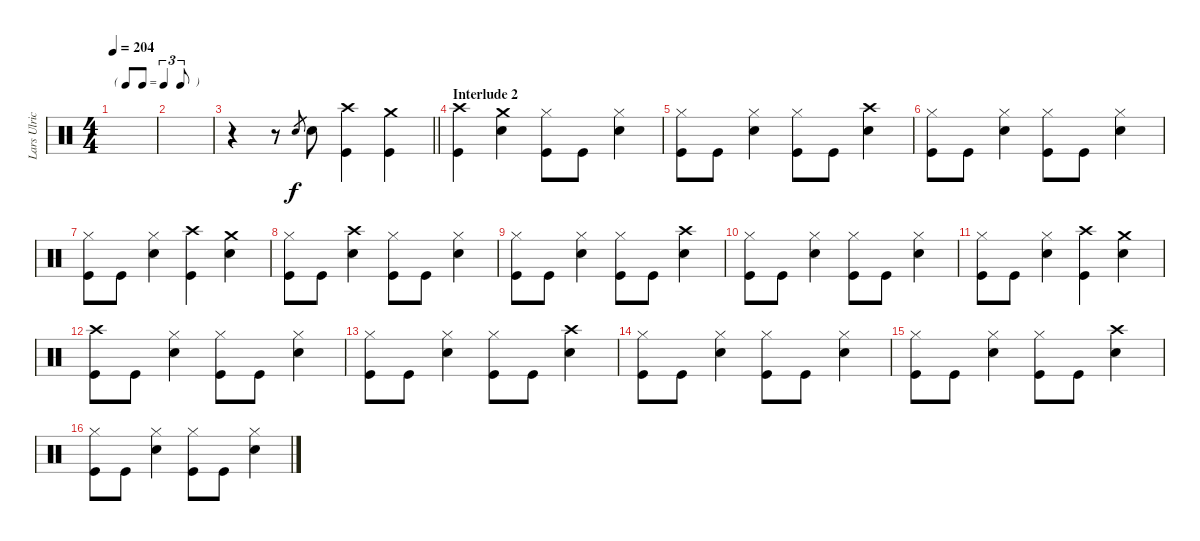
\track ("Lars Ulrich" "Lars Ulric") {instrument percussion}
\staff {score}
\articulation defaults
\ts (4 4)
\tf triplet8th
\tempo 204
\clef neutral
\ks c
|
|
\barLineRight lightlight
r.4 r.8 "Snare (hit) 2".8{gr} "Snare (hit) 2".8 ("Crash high (hit)" "Kick (hit)").4 ("Crash medium (hit)" "Kick (hit)").4 |
\section ("" "Interlude 2")
("Crash high (hit)" "Kick (hit)").4 ("Crash medium (hit)" "Snare (hit) 2").4 ("Hi-Hat (closed)" "Kick (hit)").8 "Kick (hit)".8 ("Hi-Hat (closed)" "Snare (hit) 2").4 |
("Hi-Hat (closed)" "Kick (hit)").8 "Kick (hit)".8 ("Hi-Hat (closed)" "Snare (hit) 2").4 ("Hi-Hat (closed)" "Kick (hit)").8 "Kick (hit)".8 ("Crash high (hit)" "Snare (hit) 2").4 |
("Hi-Hat (closed)" "Kick (hit)").8 "Kick (hit)".8 ("Hi-Hat (closed)" "Snare (hit) 2").4 ("Hi-Hat (closed)" "Kick (hit)").8 "Kick (hit)".8 ("Hi-Hat (closed)" "Snare (hit) 2").4 |
("Hi-Hat (closed)" "Kick (hit)").8 "Kick (hit)".8 ("Hi-Hat (closed)" "Snare (hit) 2").4 ("Crash high (hit)" "Kick (hit)").4 ("Crash medium (hit)" "Snare (hit) 2").4 |
("Hi-Hat (closed)" "Kick (hit)").8 "Kick (hit)".8 ("Crash high (hit)" "Snare (hit) 2").4 ("Hi-Hat (closed)" "Kick (hit)").8 "Kick (hit)".8 ("Hi-Hat (closed)" "Snare (hit) 2").4 |
("Hi-Hat (closed)" "Kick (hit)").8 "Kick (hit)".8 ("Hi-Hat (closed)" "Snare (hit) 2").4 ("Hi-Hat (closed)" "Kick (hit)").8 "Kick (hit)".8 ("Crash high (hit)" "Snare (hit) 2").4 |
("Hi-Hat (closed)" "Kick (hit)").8 "Kick (hit)".8 ("Hi-Hat (closed)" "Snare (hit) 2").4 ("Hi-Hat (closed)" "Kick (hit)").8 "Kick (hit)".8 ("Hi-Hat (closed)" "Snare (hit) 2").4 |
("Hi-Hat (closed)" "Kick (hit)").8 "Kick (hit)".8 ("Hi-Hat (closed)" "Snare (hit) 2").4 ("Crash high (hit)" "Kick (hit)").4 ("Crash medium (hit)" "Snare (hit) 2").4 |
("Crash high (hit)" "Kick (hit)").8 "Kick (hit)".8 ("Hi-Hat (closed)" "Snare (hit) 2").4 ("Hi-Hat (closed)" "Kick (hit)").8 "Kick (hit)".8 ("Hi-Hat (closed)" "Snare (hit) 2").4 |
("Hi-Hat (closed)" "Kick (hit)").8 "Kick (hit)".8 ("Hi-Hat (closed)" "Snare (hit) 2").4 ("Hi-Hat (closed)" "Kick (hit)").8 "Kick (hit)".8 ("Crash high (hit)" "Snare (hit) 2").4 |
("Hi-Hat (closed)" "Kick (hit)").8 "Kick (hit)".8 ("Hi-Hat (closed)" "Snare (hit) 2").4 ("Hi-Hat (closed)" "Kick (hit)").8 "Kick (hit)".8 ("Hi-Hat (closed)" "Snare (hit) 2").4 |
("Hi-Hat (closed)" "Kick (hit)").8 "Kick (hit)".8 ("Hi-Hat (closed)" "Snare (hit) 2").4 ("Hi-Hat (closed)" "Kick (hit)").8 "Kick (hit)".8 ("Crash high (hit)" "Snare (hit) 2").4 |
("Hi-Hat (closed)" "Kick (hit)").8 "Kick (hit)".8 ("Hi-Hat (closed)" "Snare (hit) 2").4 ("Hi-Hat (closed)" "Kick (hit)").8 "Kick (hit)".8 ("Hi-Hat (closed)" "Snare (hit) 2").4
